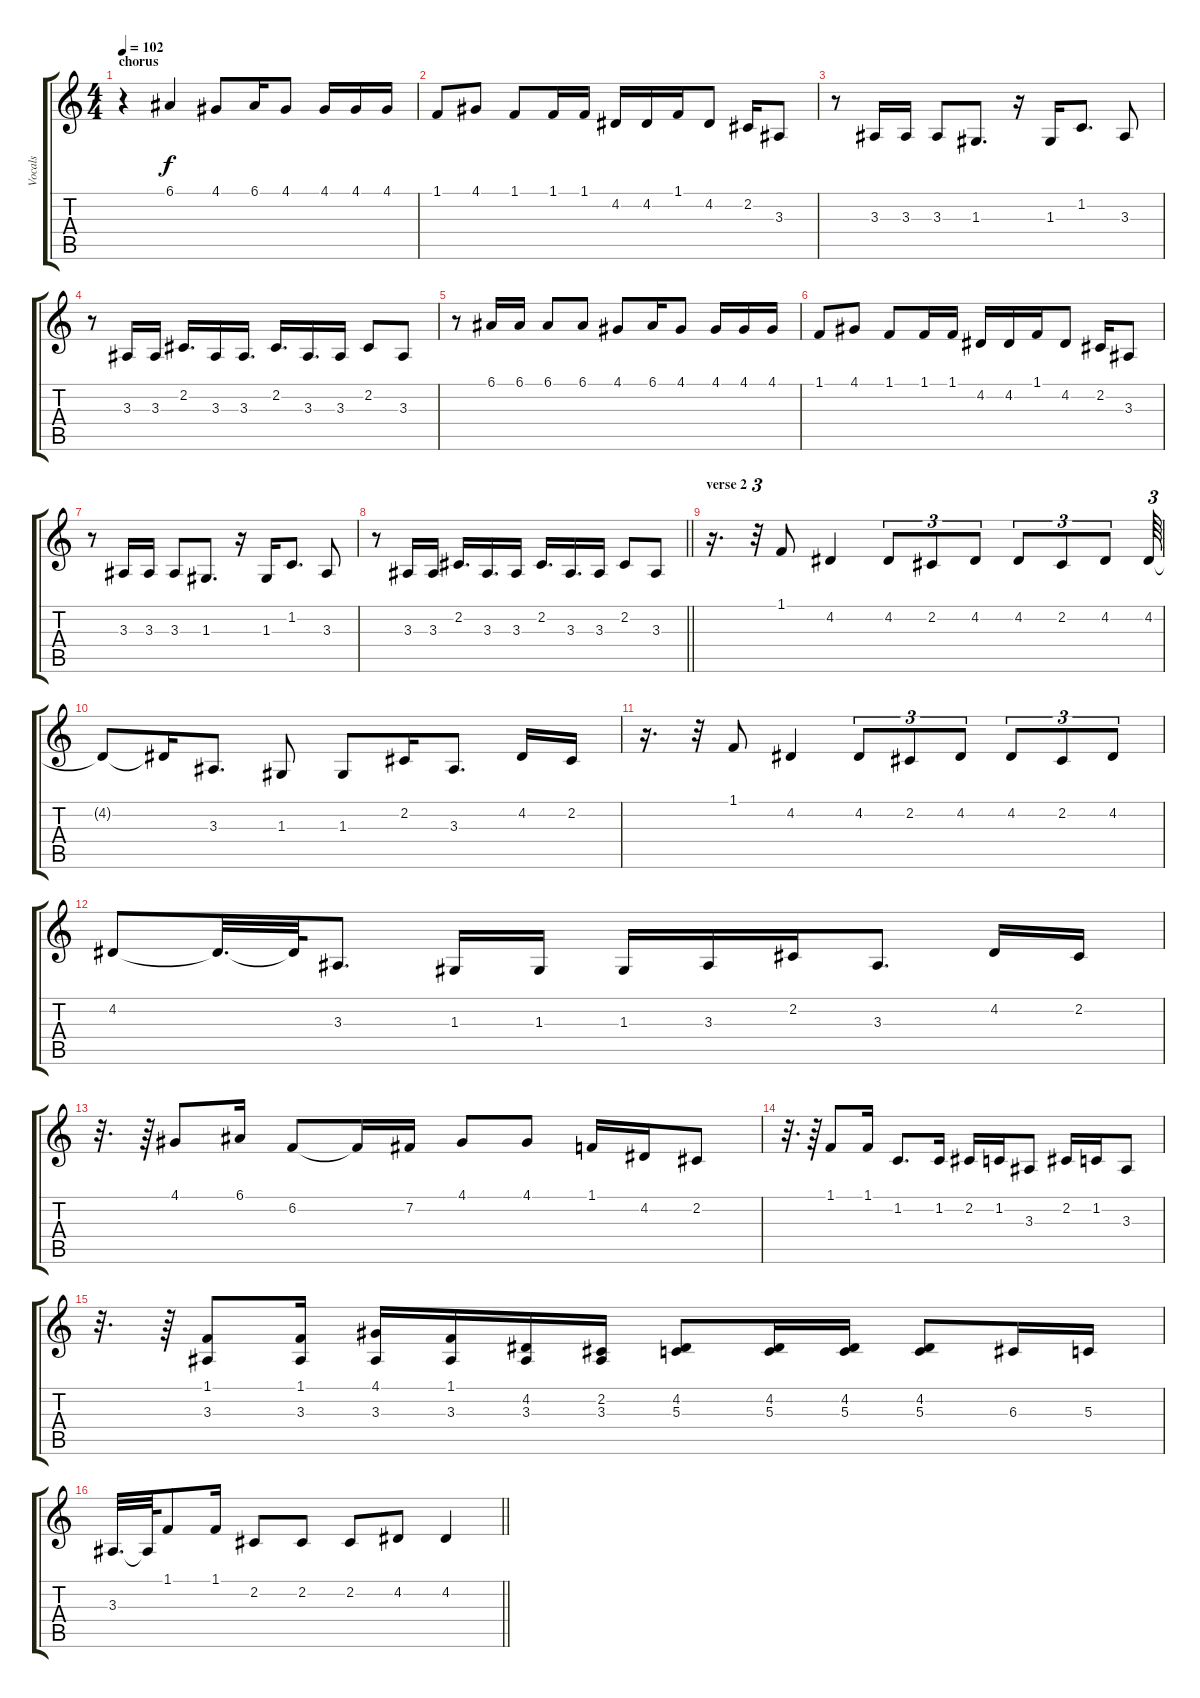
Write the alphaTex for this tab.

\track ("Vocals" "Vocals") {instrument lead3calliope}
\staff {score tabs}
\tuning (E4 B3 G3 D3 A2 E2) {hide}
\ts (4 4)
\section ("" "chorus")
\tempo 102
\clef g2
\ks c
r.4{dy f} 6.1.4 4.1.8 6.1.16 4.1.8 4.1.16 4.1.16 4.1.16 |
1.1.8 4.1.8 1.1.8 1.1.16 1.1.16 4.2.16 4.2.16 1.1.16 4.2.8 2.2.16 3.3.8 |
r.8 3.3.16 3.3.16 3.3.8 1.3.8{d} r.16 1.3.16 1.2.8{d} 3.3.8 |
r.8 3.3.16 3.3.16 2.2.16{d} 3.3.16 3.3.16{d} 2.2.16{d} 3.3.16{d} 3.3.16 2.2.8 3.3.8 |
r.8 6.1.16 6.1.16 6.1.8 6.1.8 4.1.8 6.1.16 4.1.8 4.1.16 4.1.16 4.1.16 |
1.1.8 4.1.8 1.1.8 1.1.16 1.1.16 4.2.16 4.2.16 1.1.16 4.2.8 2.2.16 3.3.8 |
r.8 3.3.16 3.3.16 3.3.8 1.3.8{d} r.16 1.3.16 1.2.8{d} 3.3.8 |
\barLineRight lightlight
r.8 3.3.16 3.3.16 2.2.16{d} 3.3.16{d} 3.3.16 2.2.16{d} 3.3.16{d} 3.3.16 2.2.8 3.3.8 |
\section ("" "verse 2")
r.16{d} r.32{tu (3 2)} 1.1.8 4.2.4 4.2.8{tu (3 2)} 2.2.8{tu (3 2)} 4.2.8{tu (3 2)} 4.2.8{tu (3 2)} 2.2.8{tu (3 2)} 4.2.8{tu (3 2)} 4.2.64{tu (3 2)} |
4.2{t}.8 4.2{t}.16 3.3.8{d} 1.3.8 1.3.8 2.2.16 3.3.8{d} 4.2.16 2.2.16 |
r.16{d} r.32 1.1.8 4.2.4 4.2.8{tu (3 2)} 2.2.8{tu (3 2)} 4.2.8{tu (3 2)} 4.2.8{tu (3 2)} 2.2.8{tu (3 2)} 4.2.8{tu (3 2)} |
4.2.8 4.2{t}.32{d} 4.2{t}.64 3.3.8{d} 1.3.16 1.3.16 1.3.16 3.3.16 2.2.16 3.3.8{d} 4.2.16 2.2.16 |
r.32{d} r.64 4.1.8 6.1.16 6.2.8 6.2{t}.16 7.2.16 4.1.8 4.1.8 1.1.16 4.2.16 2.2.8 |
r.32{d} r.64 1.1.8 1.1.16 1.2.8{d} 1.2.16 2.2.16 1.2.16 3.3.8 2.2.16 1.2.16 3.3.8 |
r.32{d} r.64 (1.1 3.3).8 (1.1 3.3).16 (4.1 3.3).16 (1.1 3.3).16 (4.2 3.3).16 (2.2 3.3).16 (4.2 5.3).8 (4.2 5.3).16 (4.2 5.3).16 (4.2 5.3).8 6.3.16 5.3.16 |
\barLineRight lightlight
3.3.32{d} 3.3{t}.64 1.1.8 1.1.16 2.2.8 2.2.8 2.2.8 4.2.8 4.2.4
